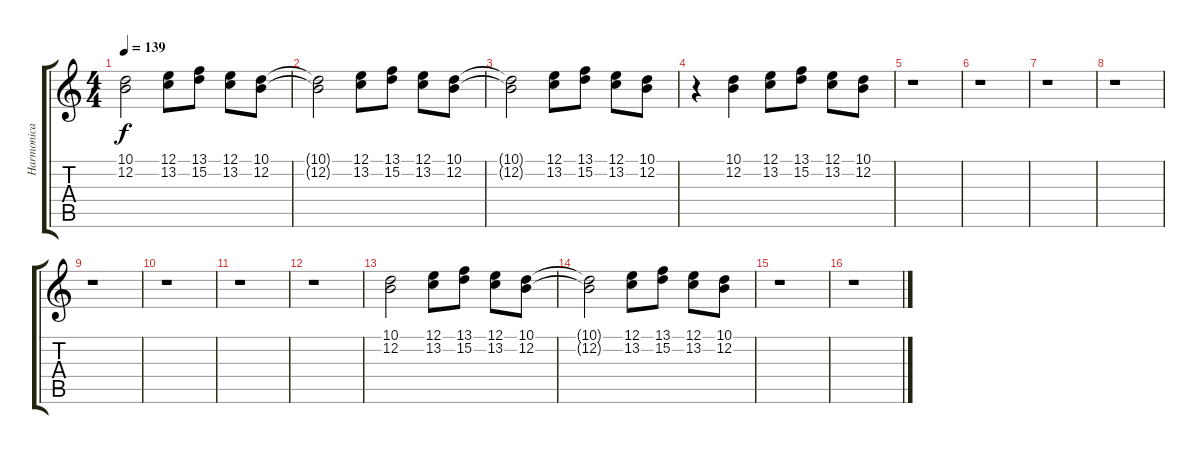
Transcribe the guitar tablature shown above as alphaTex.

\track ("Harmonica" "Harmonica") {instrument harmonica}
\staff {score tabs}
\tuning (E4 B3 G3 D3 A2 E2) {hide}
\ts (4 4)
\tempo 139
\clef g2
\ks c
(10.1 12.2).2{dy f instrument harmonica} (12.1 13.2).8 (13.1 15.2).8 (12.1 13.2).8 (10.1 12.2).8 |
(10.1{t} 12.2{t}).2 (12.1 13.2).8 (13.1 15.2).8 (12.1 13.2).8 (10.1 12.2).8 |
(10.1{t} 12.2{t}).2 (12.1 13.2).8 (13.1 15.2).8 (12.1 13.2).8 (10.1 12.2).8 |
r.4 (10.1 12.2).4 (12.1 13.2).8 (13.1 15.2).8 (12.1 13.2).8 (10.1 12.2).8 |
r.1 |
r.1 |
r.1 |
r.1 |
r.1 |
r.1 |
r.1 |
r.1 |
(10.1 12.2).2 (12.1 13.2).8 (13.1 15.2).8 (12.1 13.2).8 (10.1 12.2).8 |
(10.1{t} 12.2{t}).2 (12.1 13.2).8 (13.1 15.2).8 (12.1 13.2).8 (10.1 12.2).8 |
r.1 |
r.1
